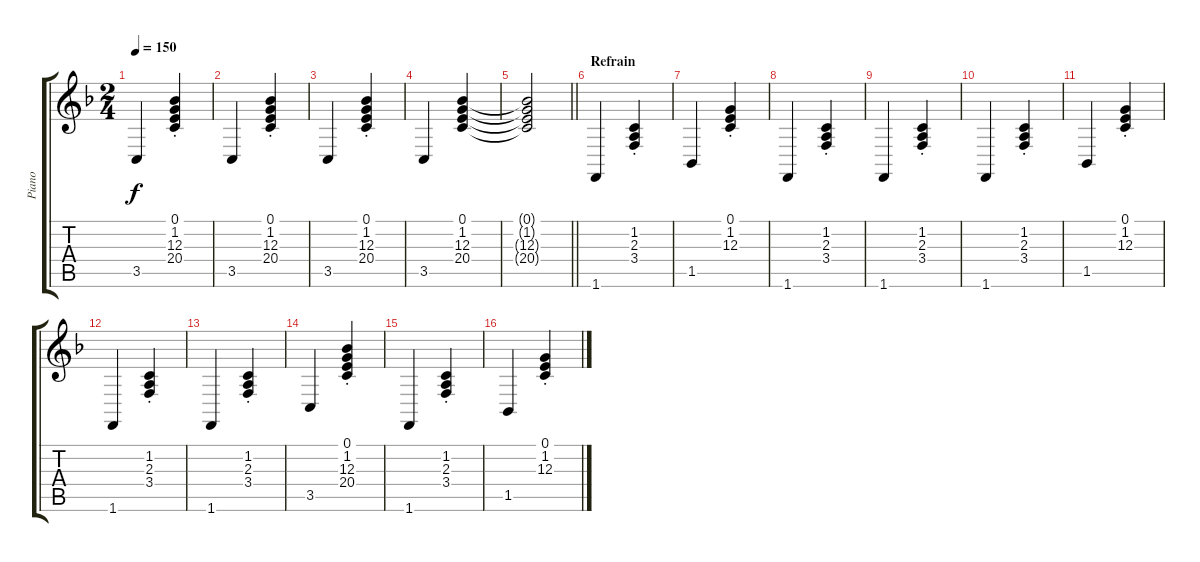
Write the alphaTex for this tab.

\track ("Piano" "Piano") {instrument acousticgrandpiano}
\staff {score tabs}
\tuning (E4 B3 G3 D3 A2 E2) {hide}
\ts (2 4)
\tempo 150
\clef g2
\ks f
3.5.4{dy f} (0.1{st} 1.2{st} 12.3{st} 20.4{st}).4 |
3.5.4 (0.1{st} 1.2{st} 12.3{st} 20.4{st}).4 |
3.5.4 (0.1{st} 1.2{st} 12.3{st} 20.4{st}).4 |
3.5.4 (0.1 1.2 12.3 20.4).4 |
\barLineRight lightlight
(0.1{t} 1.2{t} 12.3{t} 20.4{t}).2 |
\section ("" "Refrain")
1.6.4 (1.2{st} 2.3{st} 3.4{st}).4 |
1.5.4 (0.1{st} 1.2{st} 12.3{st}).4 |
1.6.4 (1.2{st} 2.3{st} 3.4{st}).4 |
1.6.4 (1.2{st} 2.3{st} 3.4{st}).4 |
1.6.4 (1.2{st} 2.3{st} 3.4{st}).4 |
1.5.4 (0.1{st} 1.2{st} 12.3{st}).4 |
1.6.4 (1.2{st} 2.3{st} 3.4{st}).4 |
1.6.4 (1.2{st} 2.3{st} 3.4{st}).4 |
3.5.4 (0.1{st} 1.2{st} 12.3{st} 20.4{st}).4 |
1.6.4 (1.2{st} 2.3{st} 3.4{st}).4 |
1.5.4 (0.1{st} 1.2{st} 12.3{st}).4
